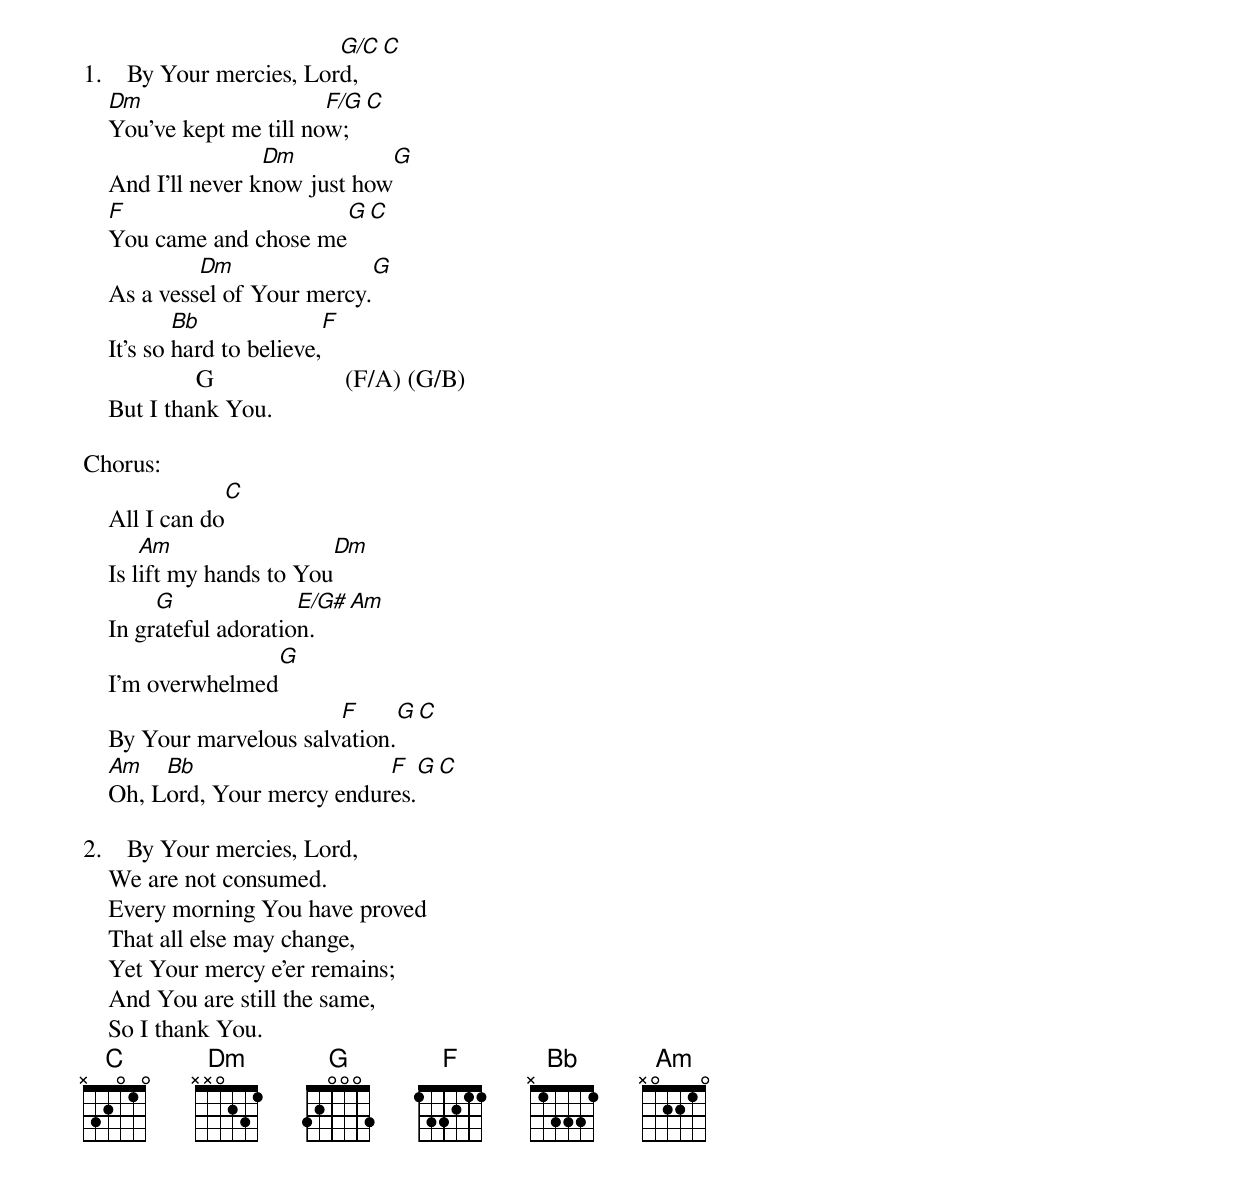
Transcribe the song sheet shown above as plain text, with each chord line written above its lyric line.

                          G/C         C
1.    By Your mercies, Lord,
    Dm                    F/G          C
    You’ve kept me till now;
                    Dm                            G
    And I'll never know just how
    F                       G                  C
    You came and chose me
             Dm                            G
    As a vessel of Your mercy.
            Bb                       F
    It’s so hard to believe,
                  G                     (F/A) (G/B)
    But I thank You.

Chorus:
                       C
    All I can do
        Am                           Dm
    Is lift my hands to You
         G              E/G#    Am
    In grateful adoration.
                        G
    I’m overwhelmed
                          F       G               C
    By Your marvelous salvation.
    Am   Bb                   F            G     C
    Oh, Lord, Your mercy endures.

2.    By Your mercies, Lord,
    We are not consumed.
    Every morning You have proved
    That all else may change,
    Yet Your mercy e’er remains;
    And You are still the same,
    So I thank You.
